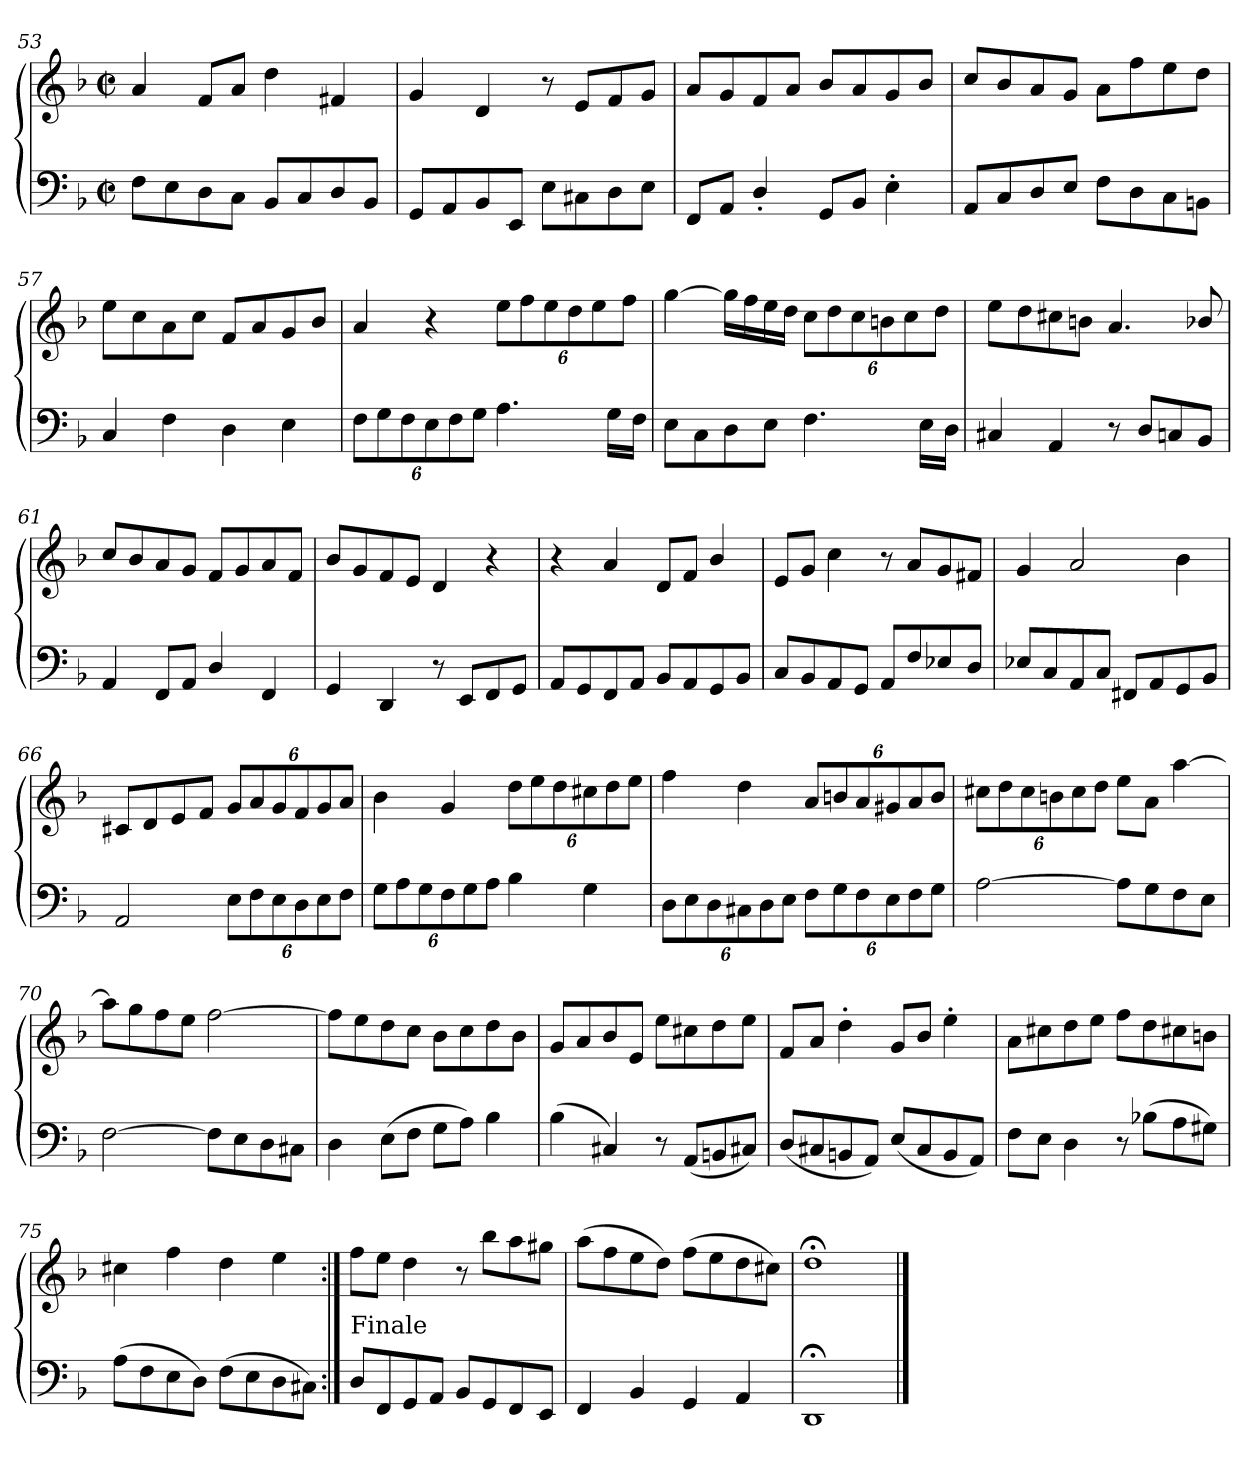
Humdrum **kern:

**kern	**kern
*part2	*part1
*staff2	*staff1
*clefF4	*clefG2
*k[b-]	*k[b-]
*M2/2	*M2/2
*met(c|)	*met(c|)
=53	=53
8FL	4a
8E	.
8D	8fL
8CJ	8aJ
8BB-L	4dd
8C	.
8D	4f#X
8BB-J	.
=54	=54
8GGL	4g
8AA	.
8BB-	4d
8EEJ	.
8EL	8r
8C#X	8eL
8D	8f
8EJ	8gJ
=55	=55
8FFL	8aL
8AAJ	8g
4D'/	8f
.	8aJ
8GGL	8b-L
8BB-J	8a
4E'	8g
.	8b-J
=56	=56
8AAL	8ccL
8C	8b-
8D	8a
8EJ	8gJ
8FL	8aL
8D	8ff
8C	8ee
8BBnJ	8ddJ
=57	=57
4C	8eeL
.	8cc
4F	8a
.	8ccJ
4D	8fL
.	8a
4E	8g
.	8b-J
=58	=58
12FL	4a
12G	.
12F	.
12E	4r
12F	.
12GJ	.
4.A	12eeL
.	12ff
.	12ee
.	12dd
.	12ee
16GLL	.
.	12ffJ
16FJJ	.
=59	=59
8EL	[4gg
8C	.
8D	16ggLL]
.	16ff
8EJ	16ee
.	16ddJJ
4.F	12ccL
.	12dd
.	12cc
.	12bn
.	12cc
16ELL	.
.	12ddJ
16DJJ	.
=60	=60
4C#X	8eeL
.	8dd
4AA	8cc#X
.	8bnJ
8r	4.a
8DL	.
8Cn	.
8BB-J	8b-X/
=61	=61
4AA	8ccL
.	8b-
8FFL	8a
8AAJ	8gJ
4D/	8fL
.	8g
4FF	8a
.	8fJ
=62	=62
4GG	8b-L
.	8g
4DD	8f
.	8eJ
8r	4d
8EEL	.
8FF	4r
8GGJ	.
=63	=63
8AAL	4r
8GG	.
8FF	4a
8AAJ	.
8BB-L	8dL
8AA	8fJ
8GG	4b-/
8BB-J	.
=64	=64
8CL	8eL
8BB-	8gJ
8AA	4cc
8GGJ	.
8AAL	8r
8F	8aL
8E-X	8g
8DJ	8f#XJ
=65	=65
8E-XL	4g
8C	.
8AA	2a
8CJ	.
8FF#XL	.
8AA	.
8GG	4b-
8BB-J	.
=66	=66
2AA	8c#XL
.	8d
.	8e
.	8fJ
12EL	12gL
12F	12a
12E	12g
12D	12f
12E	12g
12FJ	12aJ
=67	=67
12GL	4b-
12A	.
12G	.
12F	4g
12G	.
12AJ	.
4B-	12ddL
.	12ee
.	12dd
4G	12cc#X
.	12dd
.	12eeJ
=68	=68
12DL	4ff
12E	.
12D	.
12C#X	4dd
12D	.
12EJ	.
12FL	12aL
12G	12bn
12F	12a
12E	12g#X
12F	12a
12GJ	12bJ
=69	=69
[2A	12cc#XL
.	12dd
.	12cc#
.	12bn
.	12cc#
.	12ddJ
8AL]	8eeL
8G	8aJ
8F	[4aa
8EJ	.
=70	=70
[2F	8aaL]
.	8gg
.	8ff
.	8eeJ
8FL]	[2ff
8E	.
8D	.
8C#XJ	.
=71	=71
4D	8ffL]
.	8ee
(8EL	8dd
8FJ	8ccJ
8GL	8b-L
8AJ)	8cc
4B-	8dd
.	8b-J
=72	=72
(4B-	8gL
.	8a
4C#X)	8b-
.	8eJ
8r	8eeL
(8AAL	8cc#X
8BBn	8dd
8C#XJ)	8eeJ
=73	=73
(8DL	8fL
8C#X	8aJ
8BBn	4dd'
8AAJ)	.
(8EL	8gL
8C#	8b-J
8BB	4ee'
8AAJ)	.
=74	=74
8FL	8aL
8EJ	8cc#X
4D	8dd
.	8eeJ
8r	8ffL
(8B-XL	8dd
8A	8cc#X
8G#XJ)	8bnJ
=75	=75
(8AL	4cc#X
8F	.
8E	4ff
8DJ)	.
(8FL	4dd
8E	.
8D	4ee
8C#XJ)	.
=76:|!	=76:|!
!	!LO:TX:c:t=Finale
8DL	8ffL
8FF	8eeJ
8GG	4dd
8AAJ	.
8BB-L	8r
8GG	8bb-L
8FF	8aa
8EEJ	8gg#XJ
=77	=77
4FF	(8aaL
.	8ff
4BB-	8ee
.	8ddJ)
4GG	(8ffL
.	8ee
4AA	8dd
.	8cc#XJ)
=78	=78
1DD;<	1dd;<
==	==
*-	*-
